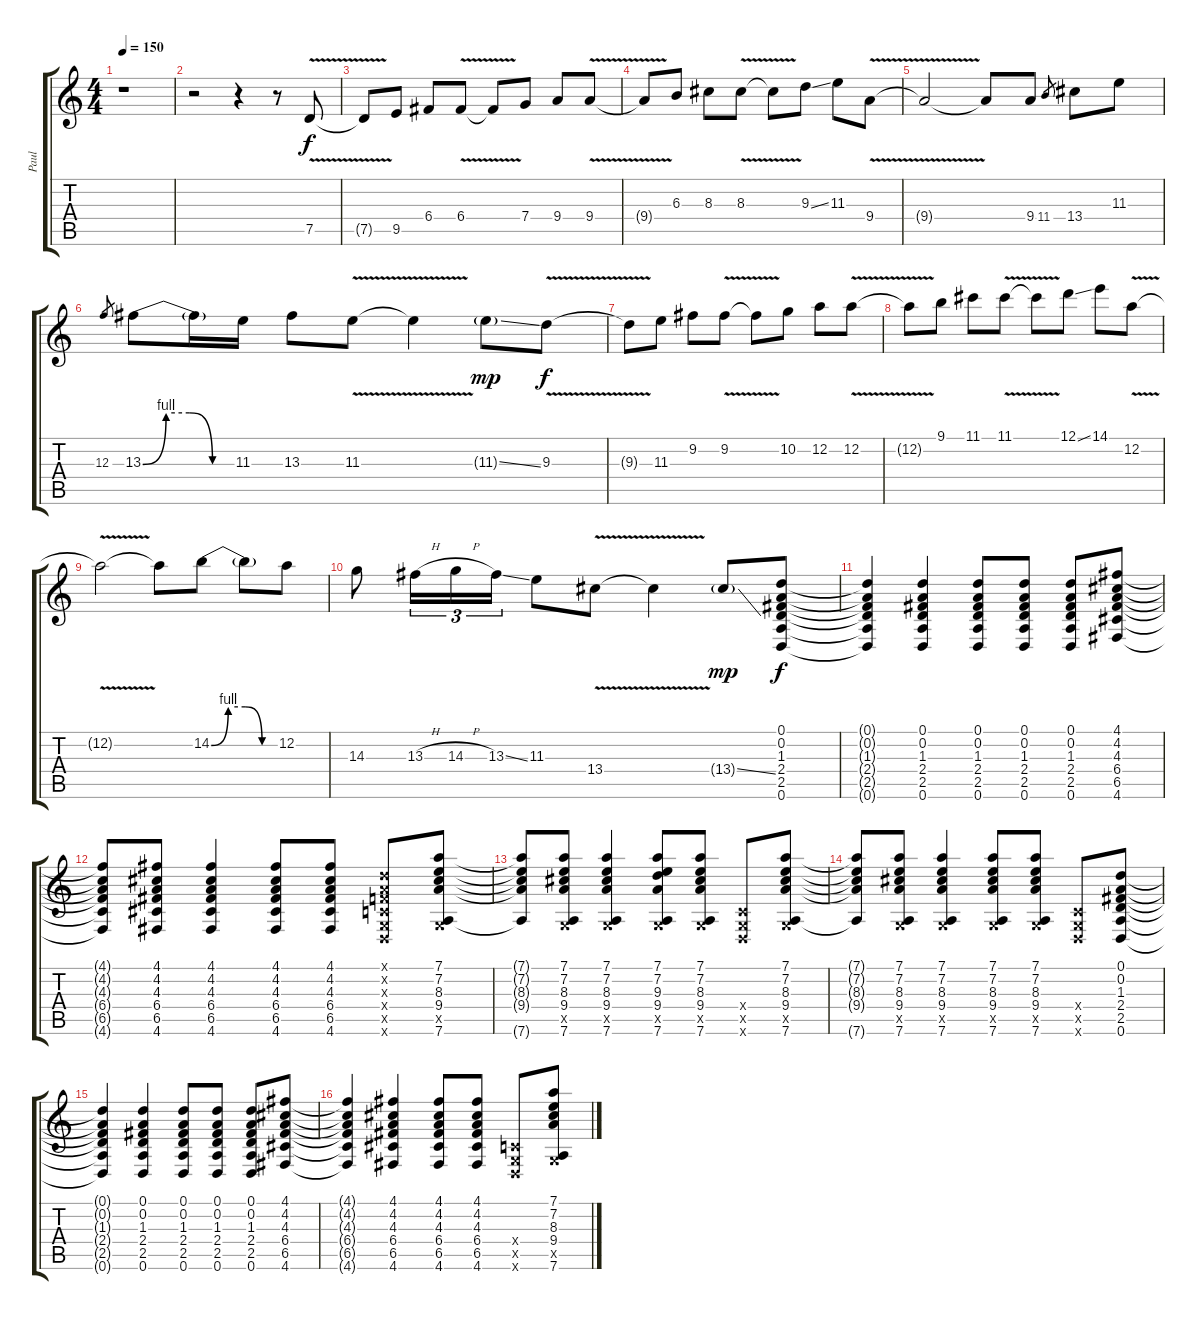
\track ("Paul" "Paul") {instrument distortionguitar}
\staff {score tabs}
\tuning (D4 A3 F3 C3 G2 D2) {hide}
\ts (4 4)
\tempo 150
\clef g2
\ks c
r.1{dy f instrument distortionguitar} |
r.2 r.4 r.8 7.5{v}.8 |
7.5{t}.8 9.5.8 6.4.8 6.4{v}.8 6.4{t}.8 7.4.8 9.4.8 9.4{v}.8 |
9.4{t}.8 6.3.8 8.3.8 8.3{v}.8 8.3{t}.8 9.3{ss}.8 11.3.8 9.4{v}.8 |
9.4{t}.2 9.4{t}.8 9.4.8 11.4.8{gr} 13.4.8 11.3.8 |
12.3.8{gr} 13.3{be (custom 0 0 15 4 30 4 45 0 60 0)}.8 13.3{t}.16 11.3.16 13.3.8 11.3{v}.8 11.3{t}.4 11.3{ss g}.8{dy mp} 9.3{v}.8{dy f} |
9.3{t}.8 11.3.8 9.2.8 9.2{v}.8 9.2{t}.8 10.2.8 12.2.8 12.2{v}.8 |
12.2{t}.8 9.1.8 11.1.8 11.1{v}.8 11.1{t}.8 12.1{ss}.8 14.1.8 12.2{v}.8 |
12.2{t}.2 12.2{t}.8 14.2{be (custom 0 0 15 4 30 4 45 0 60 0)}.8 14.2{t}.8 12.2.8 |
14.3.8 13.3{h}.16{tu (3 2)} 14.3{h}.16{tu (3 2)} 13.3{ss}.16{tu (3 2)} 11.3.8 13.4{v}.8 13.4{t}.4 13.4{ss g}.8{dy mp} (0.1 0.2 1.3 2.4 2.5 0.6).8{dy f} |
(0.1{t} 0.2{t} 1.3{t} 2.4{t} 2.5{t} 0.6{t}).4 (0.1 0.2 1.3 2.4 2.5 0.6).4 (0.1 0.2 1.3 2.4 2.5 0.6).8 (0.1 0.2 1.3 2.4 2.5 0.6).8 (0.1 0.2 1.3 2.4 2.5 0.6).8 (4.1 4.2 4.3 6.4 6.5 4.6).8 |
(4.1{t} 4.2{t} 4.3{t} 6.4{t} 6.5{t} 4.6{t}).8 (4.1 4.2 4.3 6.4 6.5 4.6).8 (4.1 4.2 4.3 6.4 6.5 4.6).4 (4.1 4.2 4.3 6.4 6.5 4.6).8 (4.1 4.2 4.3 6.4 6.5 4.6).8 (0.1{x} 0.2{x} 0.3{x} 0.4{x} 0.5{x} 0.6{x}).8 (7.1 7.2 8.3 9.4 0.5{x} 7.6).8 |
(7.1{t} 7.2{t} 8.3{t} 9.4{t} 7.6{t}).8 (7.1 7.2 8.3 9.4 0.5{x} 7.6).8 (7.1 7.2 8.3 9.4 0.5{x} 7.6).4 (7.1 7.2 9.3 9.4 0.5{x} 7.6).8 (7.1 7.2 8.3 9.4 0.5{x} 7.6).8 (0.4{x} 0.5{x} 0.6{x}).8 (7.1 7.2 8.3 9.4 0.5{x} 7.6).8 |
(7.1{t} 7.2{t} 8.3{t} 9.4{t} 7.6{t}).8 (7.1 7.2 8.3 9.4 0.5{x} 7.6).8 (7.1 7.2 8.3 9.4 0.5{x} 7.6).4 (7.1 7.2 8.3 9.4 0.5{x} 7.6).8 (7.1 7.2 8.3 9.4 0.5{x} 7.6).8 (0.4{x} 0.5{x} 0.6{x}).8 (0.1 0.2 1.3 2.4 2.5 0.6).8 |
(0.1{t} 0.2{t} 1.3{t} 2.4{t} 2.5{t} 0.6{t}).4 (0.1 0.2 1.3 2.4 2.5 0.6).4 (0.1 0.2 1.3 2.4 2.5 0.6).8 (0.1 0.2 1.3 2.4 2.5 0.6).8 (0.1 0.2 1.3 2.4 2.5 0.6).8 (4.1 4.2 4.3 6.4 6.5 4.6).8 |
(4.1{t} 4.2{t} 4.3{t} 6.4{t} 6.5{t} 4.6{t}).4 (4.1 4.2 4.3 6.4 6.5 4.6).4 (4.1 4.2 4.3 6.4 6.5 4.6).8 (4.1 4.2 4.3 6.4 6.5 4.6).8 (0.4{x} 0.5{x} 0.6{x}).8 (7.1 7.2 8.3 9.4 0.5{x} 7.6).8
